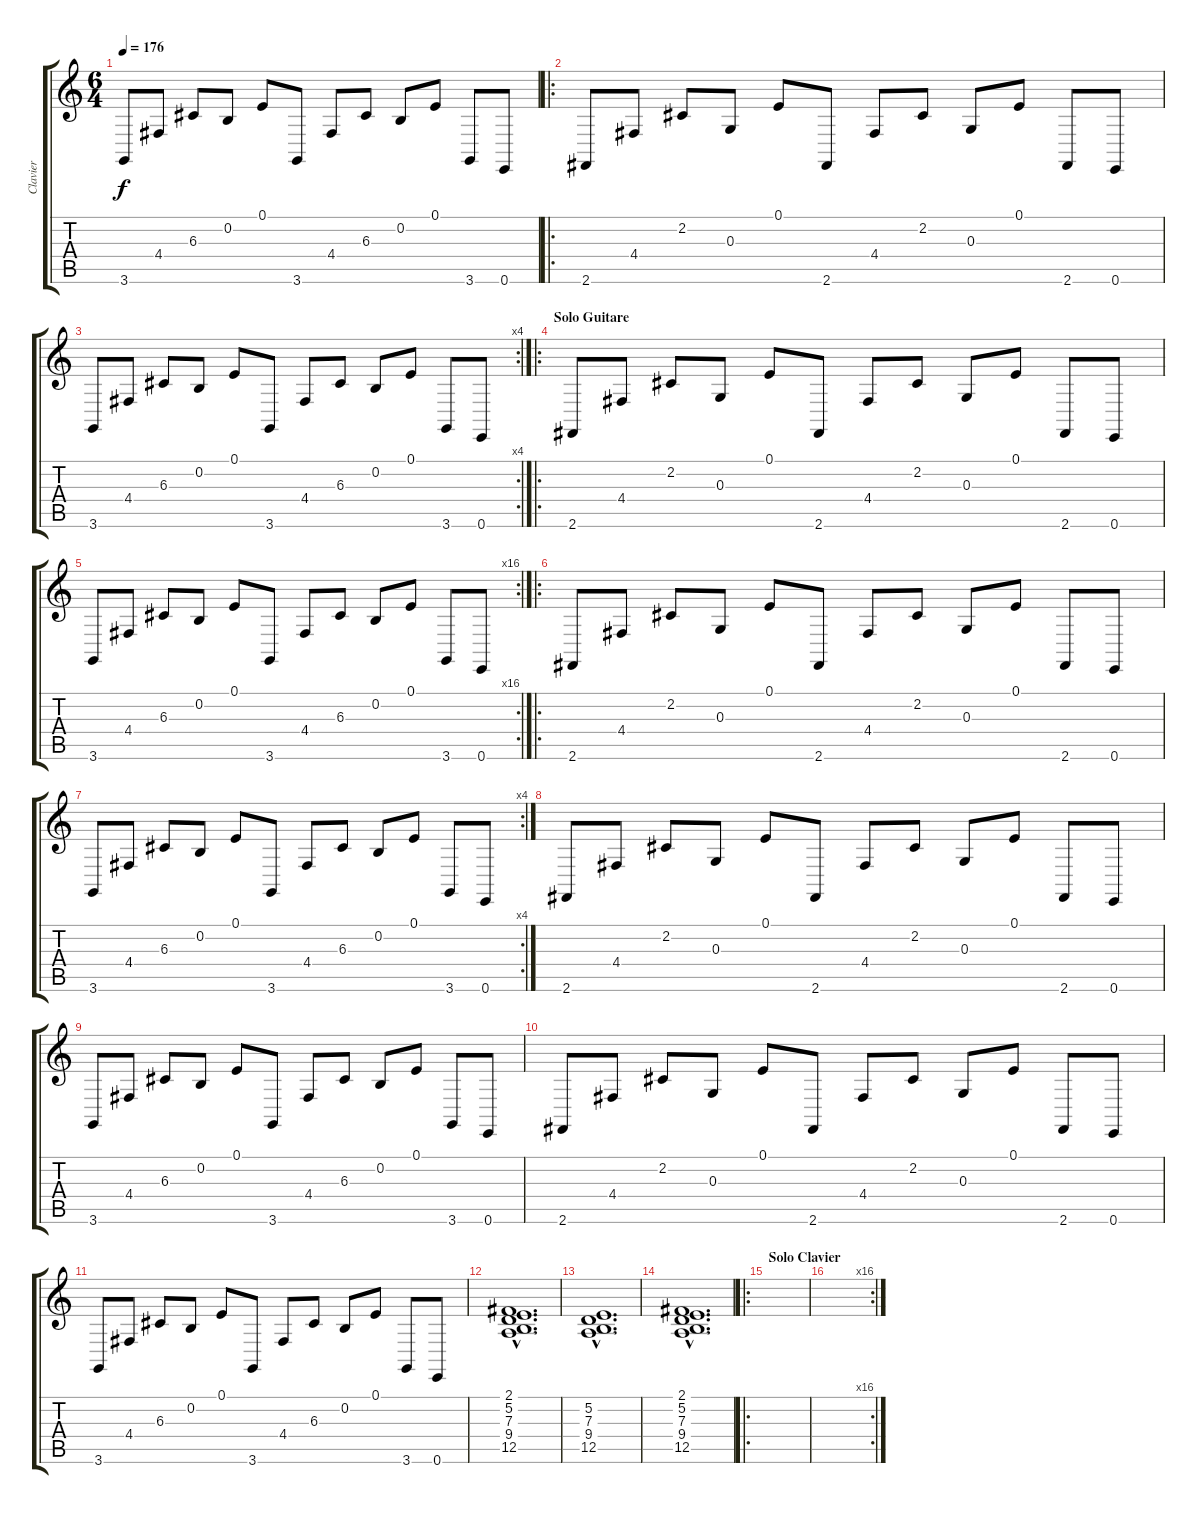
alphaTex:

\track ("Clavier" "Clavier") {instrument electricpiano1}
\staff {score tabs}
\tuning (E4 B3 G3 D3 A2 E2) {hide}
\ts (6 4)
\tempo 176
\clef g2
\ks c
3.6.8{dy f} 4.4.8 6.3.8 0.2.8 0.1.8 3.6.8 4.4.8 6.3.8 0.2.8 0.1.8 3.6.8 0.6.8 |
\ro
2.6.8 4.4.8 2.2.8 0.3.8 0.1.8 2.6.8 4.4.8 2.2.8 0.3.8 0.1.8 2.6.8 0.6.8 |
\rc 4
3.6.8 4.4.8 6.3.8 0.2.8 0.1.8 3.6.8 4.4.8 6.3.8 0.2.8 0.1.8 3.6.8 0.6.8 |
\ro
\section ("" "Solo Guitare")
2.6.8 4.4.8 2.2.8 0.3.8 0.1.8 2.6.8 4.4.8 2.2.8 0.3.8 0.1.8 2.6.8 0.6.8 |
\rc 16
3.6.8 4.4.8 6.3.8 0.2.8 0.1.8 3.6.8 4.4.8 6.3.8 0.2.8 0.1.8 3.6.8 0.6.8 |
\ro
2.6.8 4.4.8 2.2.8 0.3.8 0.1.8 2.6.8 4.4.8 2.2.8 0.3.8 0.1.8 2.6.8 0.6.8 |
\rc 4
3.6.8 4.4.8 6.3.8 0.2.8 0.1.8 3.6.8 4.4.8 6.3.8 0.2.8 0.1.8 3.6.8 0.6.8 |
2.6.8 4.4.8 2.2.8 0.3.8 0.1.8 2.6.8 4.4.8 2.2.8 0.3.8 0.1.8 2.6.8 0.6.8 |
3.6.8 4.4.8 6.3.8 0.2.8 0.1.8 3.6.8 4.4.8 6.3.8 0.2.8 0.1.8 3.6.8 0.6.8 |
2.6.8 4.4.8 2.2.8 0.3.8 0.1.8 2.6.8 4.4.8 2.2.8 0.3.8 0.1.8 2.6.8 0.6.8 |
3.6.8 4.4.8 6.3.8 0.2.8 0.1.8 3.6.8 4.4.8 6.3.8 0.2.8 0.1.8 3.6.8 0.6.8 |
(2.1{hac} 5.2{hac} 7.3{hac} 9.4{hac} 12.5{hac}).1{d} |
(5.2{hac} 7.3{hac} 9.4{hac} 12.5{hac}).1{d} |
(2.1{hac} 5.2{hac} 7.3{hac} 9.4{hac} 12.5{hac}).1{d} |
\ro
\section ("" "Solo Clavier")
|
\rc 16
